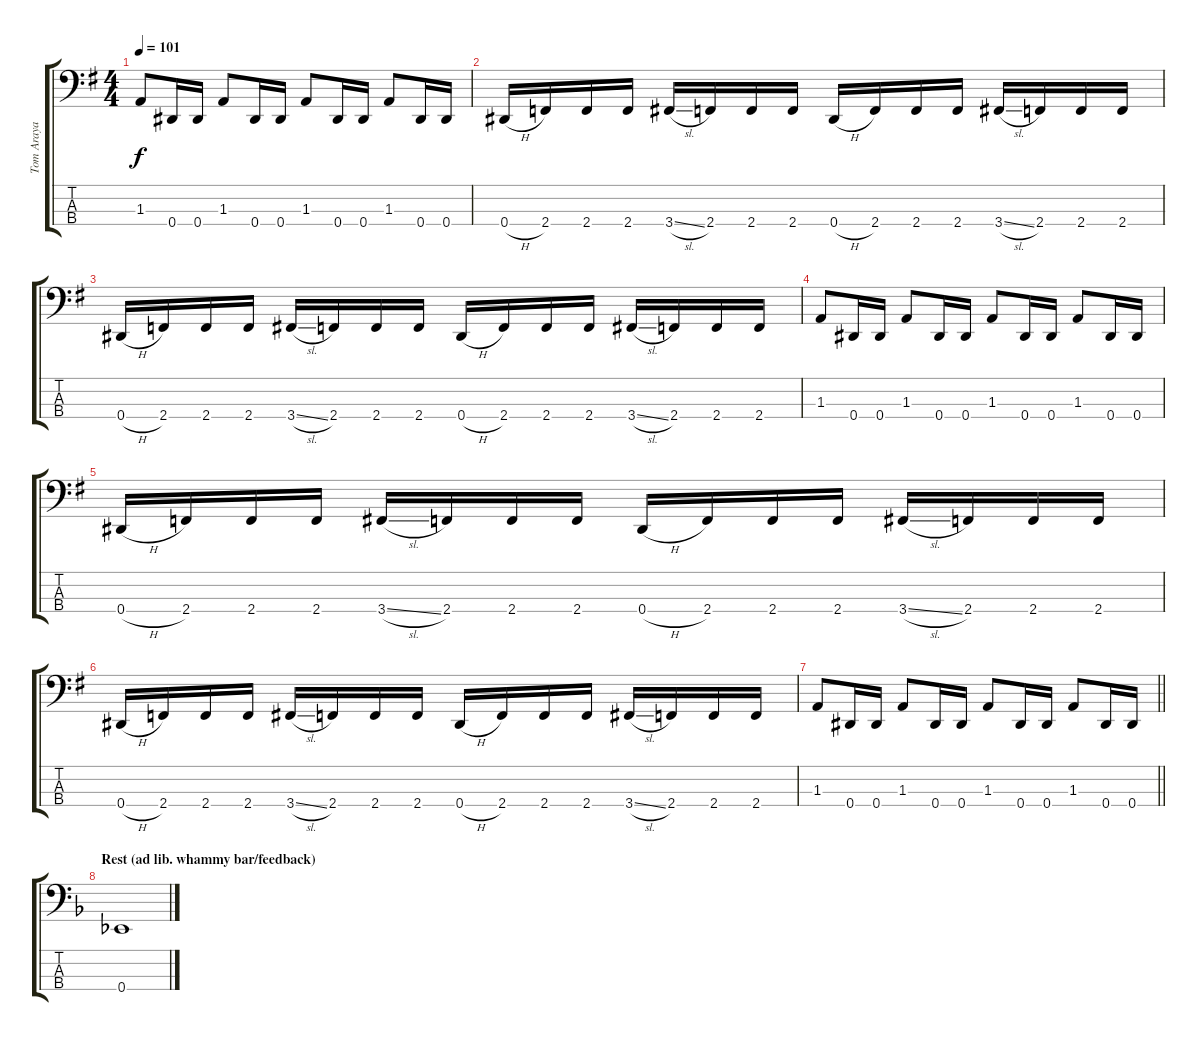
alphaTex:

\track ("Tom Araya" "Tom Araya") {instrument electricbassfinger}
\staff {score tabs}
\tuning (Gb2 Db2 Ab1 Eb1) {hide}
\ts (4 4)
\tempo 101
\clef f4
\ks g
1.3.8{dy f} 0.4.16 0.4.16 1.3.8 0.4.16 0.4.16 1.3.8 0.4.16 0.4.16 1.3.8 0.4.16 0.4.16 |
0.4{h}.16 2.4.16 2.4.16 2.4.16 3.4{sl}.16 2.4.16 2.4.16 2.4.16 0.4{h}.16 2.4.16 2.4.16 2.4.16 3.4{sl}.16 2.4.16 2.4.16 2.4.16 |
0.4{h}.16 2.4.16 2.4.16 2.4.16 3.4{sl}.16 2.4.16 2.4.16 2.4.16 0.4{h}.16 2.4.16 2.4.16 2.4.16 3.4{sl}.16 2.4.16 2.4.16 2.4.16 |
1.3.8 0.4.16 0.4.16 1.3.8 0.4.16 0.4.16 1.3.8 0.4.16 0.4.16 1.3.8 0.4.16 0.4.16 |
0.4{h}.16 2.4.16 2.4.16 2.4.16 3.4{sl}.16 2.4.16 2.4.16 2.4.16 0.4{h}.16 2.4.16 2.4.16 2.4.16 3.4{sl}.16 2.4.16 2.4.16 2.4.16 |
0.4{h}.16 2.4.16 2.4.16 2.4.16 3.4{sl}.16 2.4.16 2.4.16 2.4.16 0.4{h}.16 2.4.16 2.4.16 2.4.16 3.4{sl}.16 2.4.16 2.4.16 2.4.16 |
\barLineRight lightlight
1.3.8 0.4.16 0.4.16 1.3.8 0.4.16 0.4.16 1.3.8 0.4.16 0.4.16 1.3.8 0.4.16 0.4.16 |
\section ("" "Rest (ad lib. whammy bar/feedback)")
\ks f
0.4.1
